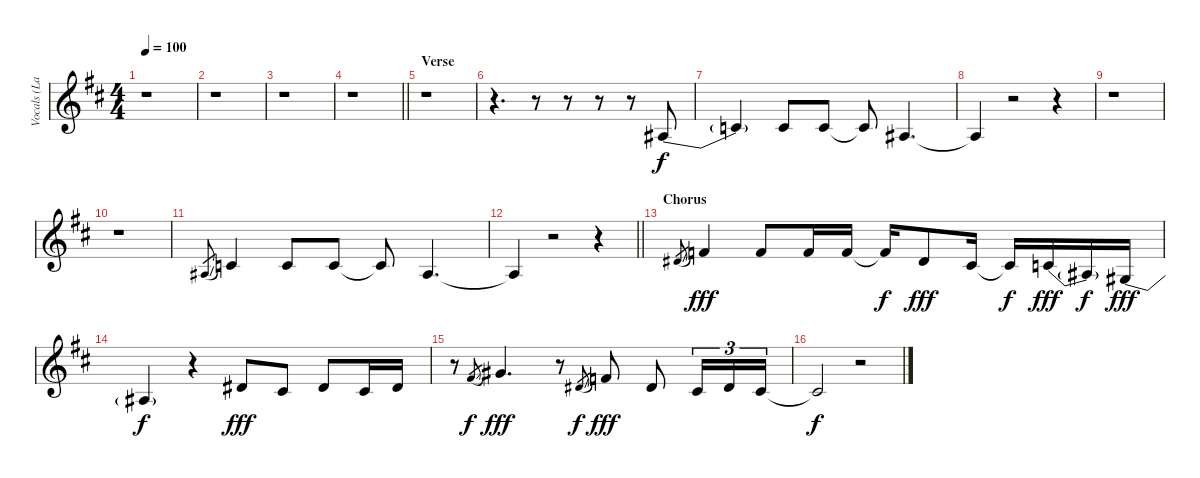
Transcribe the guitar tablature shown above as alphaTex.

\track ("Vocals (Layne)" "Vocals (La") {instrument oboe}
\staff {score}
\tuning (Eb4 Bb3 Gb3 Db3 Ab2 Eb2) {hide}
\ts (4 4)
\tempo 100
\clef g2
\ks bminor
r.1{dy fff} |
r.1 |
r.1 |
\barLineRight lightlight
r.1 |
\section ("" "Verse")
r.1 |
r.4{d} r.8 r.8 r.8 r.8 4.3{be (bend 0 0 60 4)}.8{dy f} |
4.3{t}.4 6.3.8 6.3.8 6.3{t}.8 4.3.4{d} |
4.3{t}.4 r.2 r.4 |
r.1 |
r.1 |
4.3{sl}.8{gr} 6.3.4 6.3.8 6.3.8 6.3{t}.8 4.3.4{d} |
\barLineRight lightlight
4.3{t}.4 r.2 r.4 |
\section ("" "Chorus")
5.2{sl}.8{gr} 7.2.4{dy fff} 7.2.8 7.2.16 7.2.16 7.2{t}.16{dy f} 5.2.8{dy fff} 7.3.16 7.3{t}.16{dy f} 4.3{be (custom 0 4 20 4 40 0 60 0)}.16{dy fff} 4.3{t}.16{dy f} 2.3{be (bend 0 0 60 4)}.16{dy fff} |
2.3{t}.4{dy f} r.4 5.2.8{dy fff} 3.2.8 5.2.8 3.2.16 5.2.16 |
r.8 3.1{sl}.8{gr dy f} 5.1.4{d dy fff} r.8 5.2{sl}.8{gr dy f} 7.2.8{dy fff} 5.2.8 3.2.16{tu (3 2)} 5.2.16{tu (3 2)} 3.2.16{tu (3 2)} |
3.2{t}.2{dy f} r.2
